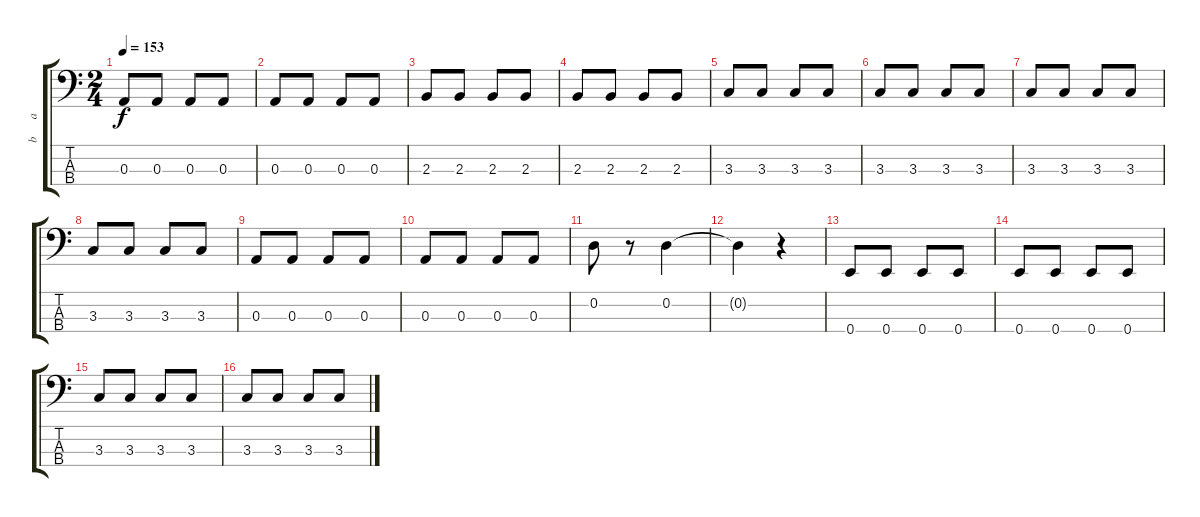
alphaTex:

\track ("b      a       s      s" "b      a  ") {instrument electricbassfinger}
\staff {score tabs}
\tuning (G2 D2 A1 E1) {hide}
\ts (2 4)
\tempo 153
\clef f4
\ks c
0.3.8{dy f} 0.3.8 0.3.8 0.3.8 |
0.3.8 0.3.8 0.3.8 0.3.8 |
2.3.8 2.3.8 2.3.8 2.3.8 |
2.3.8 2.3.8 2.3.8 2.3.8 |
3.3.8 3.3.8 3.3.8 3.3.8 |
3.3.8 3.3.8 3.3.8 3.3.8 |
3.3.8 3.3.8 3.3.8 3.3.8 |
3.3.8 3.3.8 3.3.8 3.3.8 |
0.3.8 0.3.8 0.3.8 0.3.8 |
0.3.8 0.3.8 0.3.8 0.3.8 |
0.2.8 r.8 0.2.4 |
0.2{t}.4 r.4 |
0.4.8 0.4.8 0.4.8 0.4.8 |
0.4.8 0.4.8 0.4.8 0.4.8 |
3.3.8 3.3.8 3.3.8 3.3.8 |
3.3.8 3.3.8 3.3.8 3.3.8
